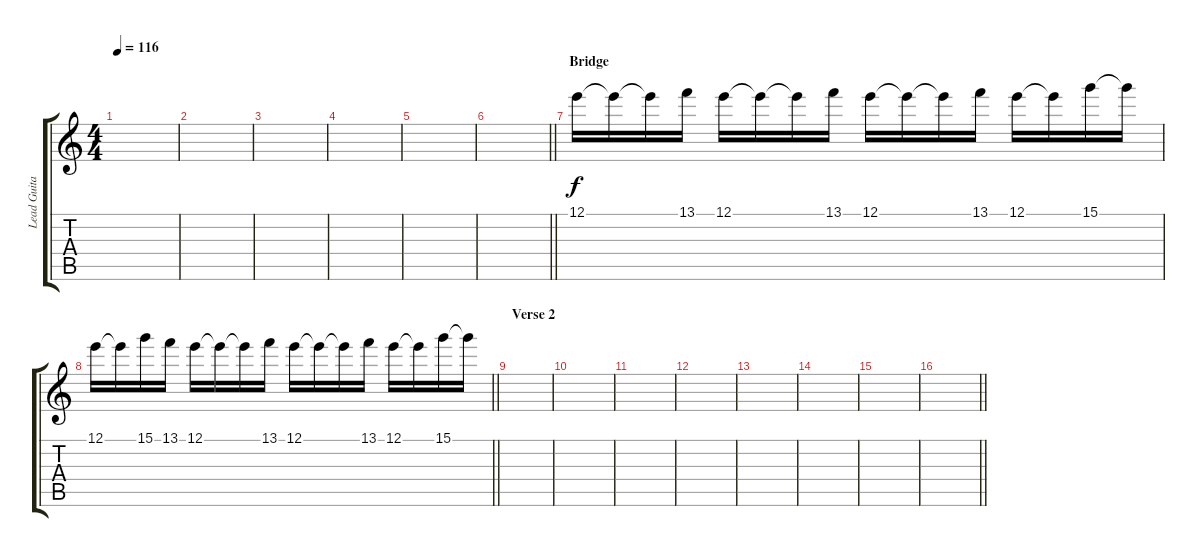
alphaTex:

\track ("Lead Guitar" "Lead Guita") {instrument distortionguitar}
\staff {score tabs}
\tuning (E4 B3 G3 D3 A2 E2) {hide}
\ts (4 4)
\tempo 116
\clef g2
\ks c
|
|
|
|
|
\barLineRight lightlight
|
\section ("" "Bridge")
12.1.16 12.1{t}.16 12.1{t}.16 13.1.16 12.1.16 12.1{t}.16 12.1{t}.16 13.1.16 12.1.16 12.1{t}.16 12.1{t}.16 13.1.16 12.1.16 12.1{t}.16 15.1.16 15.1{t}.16 |
\barLineRight lightlight
12.1.16 12.1{t}.16 15.1.16 13.1.16 12.1.16 12.1{t}.16 12.1{t}.16 13.1.16 12.1.16 12.1{t}.16 12.1{t}.16 13.1.16 12.1.16 12.1{t}.16 15.1.16 15.1{t}.16 |
\section ("" "Verse 2")
|
|
|
|
|
|
|
\barLineRight lightlight
